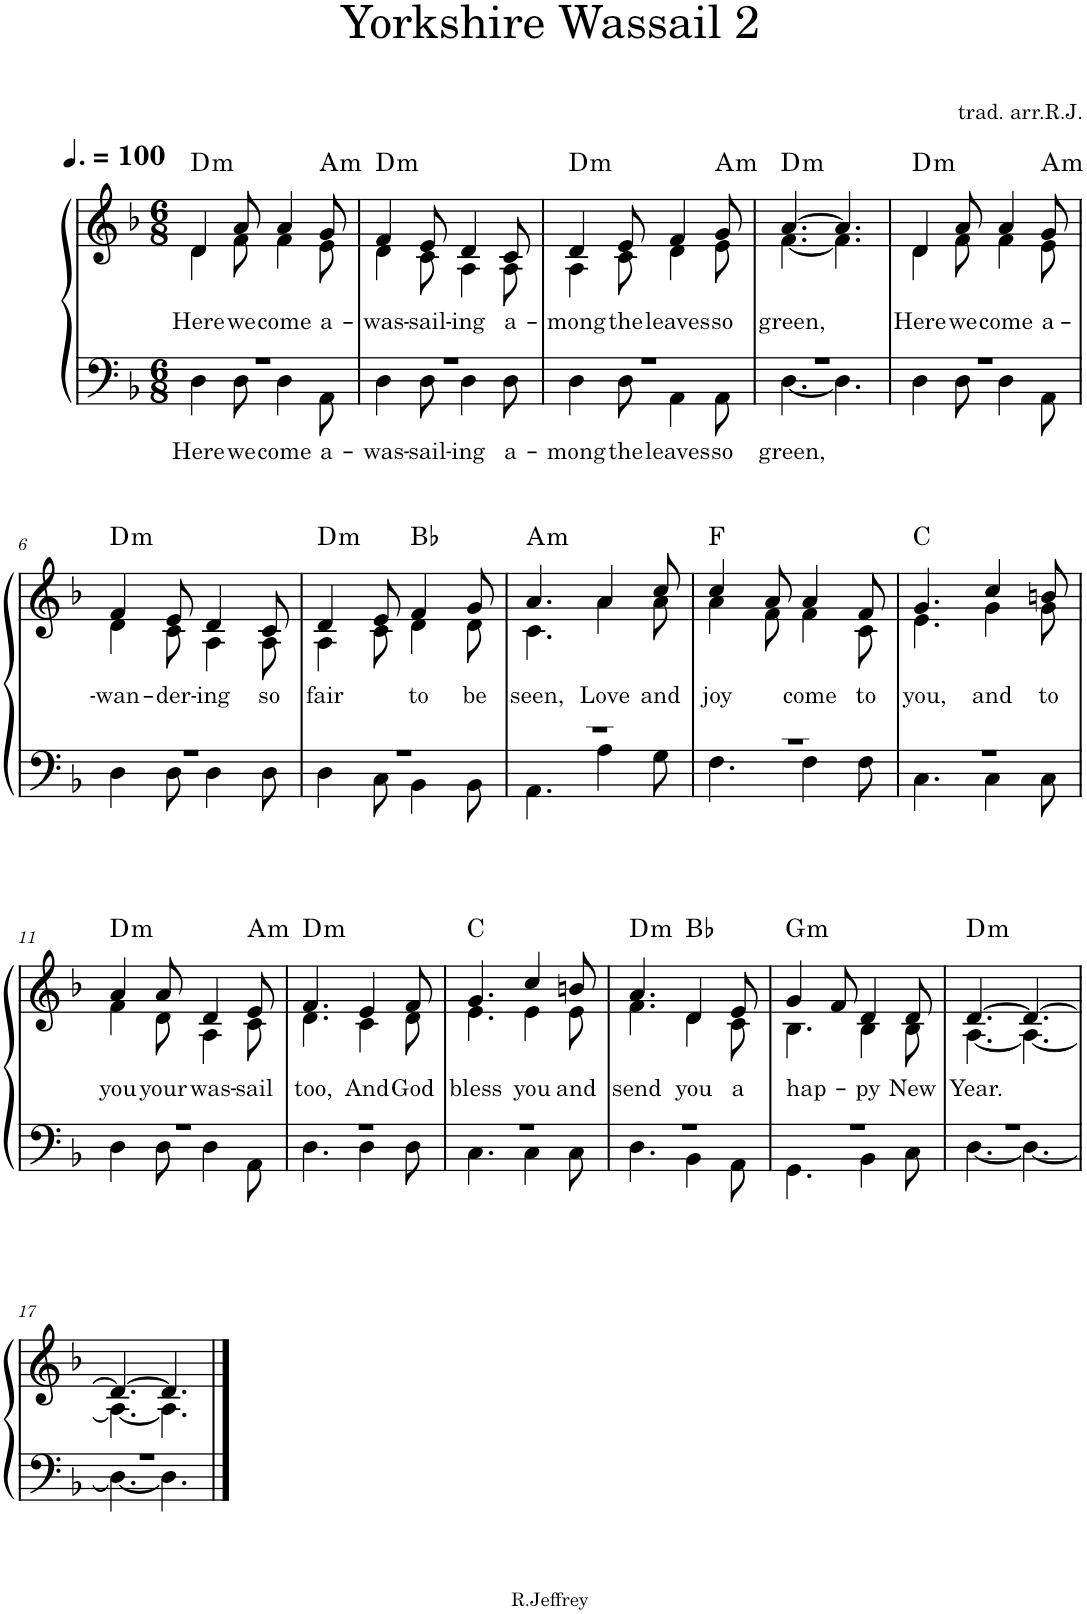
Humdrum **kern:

**kern	**text	**kern	**text	**harte
*part1	*part1	*part1	*part1	*part1
*staff2	*staff2	*staff1	*staff1	*
*I"Piano	*	*	*	*
*I'Pno.	*	*	*	*
*clefF4	*	*clefG2	*	*
*k[b-]	*	*k[b-]	*	*
*M6/8	*	*M6/8	*	*
*MM150	*	*MM150	*	*
=1	=1	=1	=1	=1
*^	*	*	*	*
!	!	!LO:LY:b	!	!LO:LY:b	!LO:H:kt=m
*	*	*	*^	*	*
2.r	4D\	Here	4d/	4d\	Here	D:min
!	!	!LO:LY:b	!	!	!LO:LY:b	!
.	8D\	we	8a/	8f\	we	.
!	!	!LO:LY:b	!	!	!LO:LY:b	!
.	4D\	come	4a/	4f\	come	.
!	!	!LO:LY:b	!	!	!LO:LY:b	!LO:H:kt=m
.	8AA\	a-	8g/	8e\	a-	A:min
=2	=2	=2	=2	=2	=2	=2
!	!	!LO:LY:b	!	!	!LO:LY:b	!LO:H:kt=m
2.r	4D\	-was-	4f/	4d\	-was-	D:min
!	!	!LO:LY:b	!	!	!LO:LY:b	!
.	8D\	-sail-	8e/	8c\	-sail-	.
!	!	!LO:LY:b	!	!	!LO:LY:b	!
.	4D\	-ing	4d/	4A\	-ing	.
!	!	!LO:LY:b	!	!	!LO:LY:b	!
.	8D\	a-	8c/	8A\	a-	.
=3	=3	=3	=3	=3	=3	=3
!	!	!LO:LY:b	!	!	!LO:LY:b	!LO:H:kt=m
2.r	4D\	-mong	4d/	4A\	-mong	D:min
!	!	!LO:LY:b	!	!	!LO:LY:b	!
.	8D\	the	8e/	8c\	the	.
!	!	!LO:LY:b	!	!	!LO:LY:b	!
.	4AA\	leaves	4f/	4d\	leaves	.
!	!	!LO:LY:b	!	!	!LO:LY:b	!LO:H:kt=m
.	8AA\	so	8g/	8e\	so	A:min
=4	=4	=4	=4	=4	=4	=4
!	!	!LO:LY:b	!	!	!LO:LY:b	!LO:H:kt=m
2.r	[4.D\	green,	[4.a/	[4.f\	green,	D:min
.	4.D\]	.	4.a/]	4.f\]	.	.
=5	=5	=5	=5	=5	=5	=5
!	!	!	!	!	!LO:LY:b	!LO:H:kt=m
2.r	4D\	.	4d/	4d\	Here	D:min
!	!	!	!	!	!LO:LY:b	!
.	8D\	.	8a/	8f\	we	.
!	!	!	!	!	!LO:LY:b	!
.	4D\	.	4a/	4f\	come	.
!	!	!	!	!	!LO:LY:b	!LO:H:kt=m
.	8AA\	.	8g/	8e\	a-	A:min
!!LO:LB:g=z	!!
=6	=6	=6	=6	=6	=6	=6
!	!	!	!	!	!LO:LY:b	!LO:H:kt=m
2.r	4D\	.	4f/	4d\	-wan-	D:min
!	!	!	!	!	!LO:LY:b	!
.	8D\	.	8e/	8c\	-der-	.
!	!	!	!	!	!LO:LY:b	!
.	4D\	.	4d/	4A\	-ing	.
!	!	!	!	!	!LO:LY:b	!
.	8D\	.	8c/	8A\	so	.
=7	=7	=7	=7	=7	=7	=7
!	!	!	!	!	!LO:LY:b	!LO:H:kt=m
2.r	4D\	.	4d/	4A\	fair	D:min
.	8C\	.	8e/	8c\	.	.
!	!	!	!	!	!LO:LY:b	!
.	4BB-\	.	4f/	4d\	to	Bb:maj
!	!	!	!	!	!LO:LY:b	!
.	8BB-\	.	8g/	8d\	be	.
=8	=8	=8	=8	=8	=8	=8
!	!	!	!	!	!LO:LY:b	!LO:H:kt=m
2.r	4.AA\	.	4.a/	4.c\	seen,	A:min
!	!	!	!	!	!LO:LY:b	!
.	4A\	.	4a/	4a\	Love	.
!	!	!	!	!	!LO:LY:b	!
.	8G\	.	8cc/	8a\	and	.
=9	=9	=9	=9	=9	=9	=9
!	!	!	!	!	!LO:LY:b	!
2.r	4.F\	.	4cc/	4a\	joy	F:maj
.	.	.	8a/	8f\	.	.
!	!	!	!	!	!LO:LY:b	!
.	4F\	.	4a/	4f\	come	.
!	!	!	!	!	!LO:LY:b	!
.	8F\	.	8f/	8c\	to	.
=10	=10	=10	=10	=10	=10	=10
!	!	!	!	!	!LO:LY:b	!
2.r	4.C\	.	4.g/	4.e\	you,	C:maj
!	!	!	!	!	!LO:LY:b	!
.	4C\	.	4cc/	4g\	and	.
!	!	!	!	!	!LO:LY:b	!
.	8C\	.	8bn/	8g\	to	.
!!LO:LB:g=z	!!
=11	=11	=11	=11	=11	=11	=11
!	!	!	!	!	!LO:LY:b	!LO:H:kt=m
2.r	4D\	.	4a/	4f\	you	D:min
!	!	!	!	!	!LO:LY:b	!
.	8D\	.	8a/	8d\	your	.
!	!	!	!	!	!LO:LY:b	!
.	4D\	.	4d/	4A\	was-	.
!	!	!	!	!	!LO:LY:b	!LO:H:kt=m
.	8AA\	.	8e/	8c\	-sail	A:min
=12	=12	=12	=12	=12	=12	=12
!	!	!	!	!	!LO:LY:b	!LO:H:kt=m
2.r	4.D\	.	4.f/	4.d\	too,	D:min
!	!	!	!	!	!LO:LY:b	!
.	4D\	.	4e/	4c\	And	.
!	!	!	!	!	!LO:LY:b	!
.	8D\	.	8f/	8d\	God	.
=13	=13	=13	=13	=13	=13	=13
!	!	!	!	!	!LO:LY:b	!
2.r	4.C\	.	4.g/	4.e\	bless	C:maj
!	!	!	!	!	!LO:LY:b	!
.	4C\	.	4cc/	4e\	you	.
!	!	!	!	!	!LO:LY:b	!
.	8C\	.	8bn/	8e\	and	.
=14	=14	=14	=14	=14	=14	=14
!	!	!	!	!	!LO:LY:b	!LO:H:kt=m
2.r	4.D\	.	4.a/	4.f\	send	D:min
!	!	!	!	!	!LO:LY:b	!
.	4BB-\	.	4d/	4d\	you	Bb:maj
!	!	!	!	!	!LO:LY:b	!
.	8AA\	.	8e/	8c\	a	.
=15	=15	=15	=15	=15	=15	=15
!	!	!	!	!	!LO:LY:b	!LO:H:kt=m
2.r	4.GG\	.	4g/	4.B-\	hap-	G:min
.	.	.	8f/	.	.	.
!	!	!	!	!	!LO:LY:b	!
.	4BB-\	.	4d/	4B-\	-py	.
!	!	!	!	!	!LO:LY:b	!
.	8C\	.	8d/	8B-\	New	.
=16	=16	=16	=16	=16	=16	=16
!	!	!	!	!	!LO:LY:b	!LO:H:kt=m
2.r	[4.D\	.	[4.d/	[4.A\	Year.	D:min
.	4.D\_	.	4.d/_	4.A\_	.	.
!!LO:LB:g=z	!!
=17	=17	=17	=17	=17	=17	=17
2.r	4.D\_	.	4.d/_	4.A\_	.	.
.	4.D\]	.	4.d/]	4.A\]	.	.
*v	*v	*	*	*	*	*
*	*	*v	*v	*	*
==	==	==	==	==
*-	*-	*-	*-	*-
